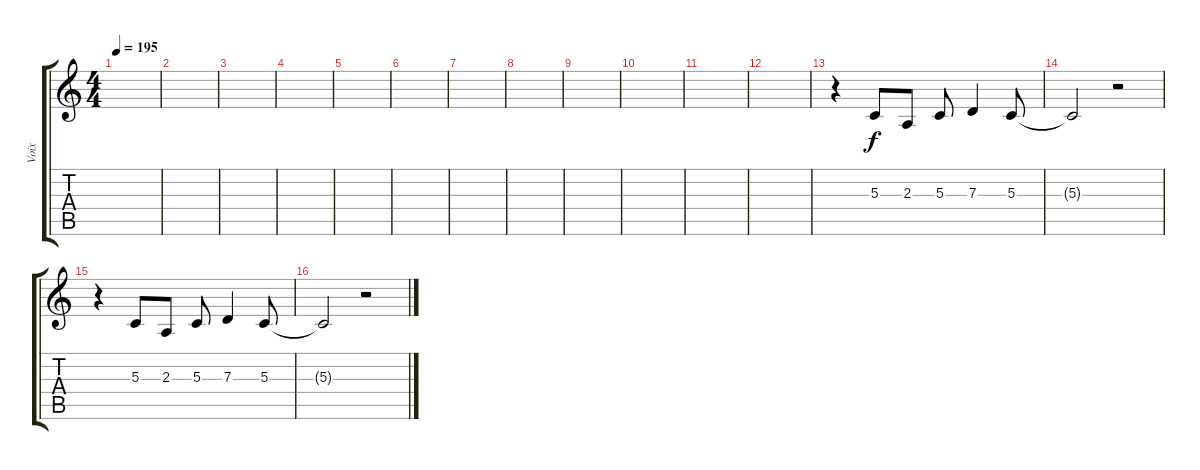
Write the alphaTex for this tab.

\track ("Voix" "Voix") {instrument lead6voice}
\staff {score tabs}
\tuning (E4 B3 G3 D3 A2 E2) {hide}
\ts (4 4)
\tempo 195
\clef g2
\ks c
|
|
|
|
|
|
|
|
|
|
|
|
r.4 5.3.8 2.3.8 5.3.8 7.3.4 5.3.8 |
5.3{t}.2 r.2 |
r.4 5.3.8 2.3.8 5.3.8 7.3.4 5.3.8 |
5.3{t}.2 r.2
